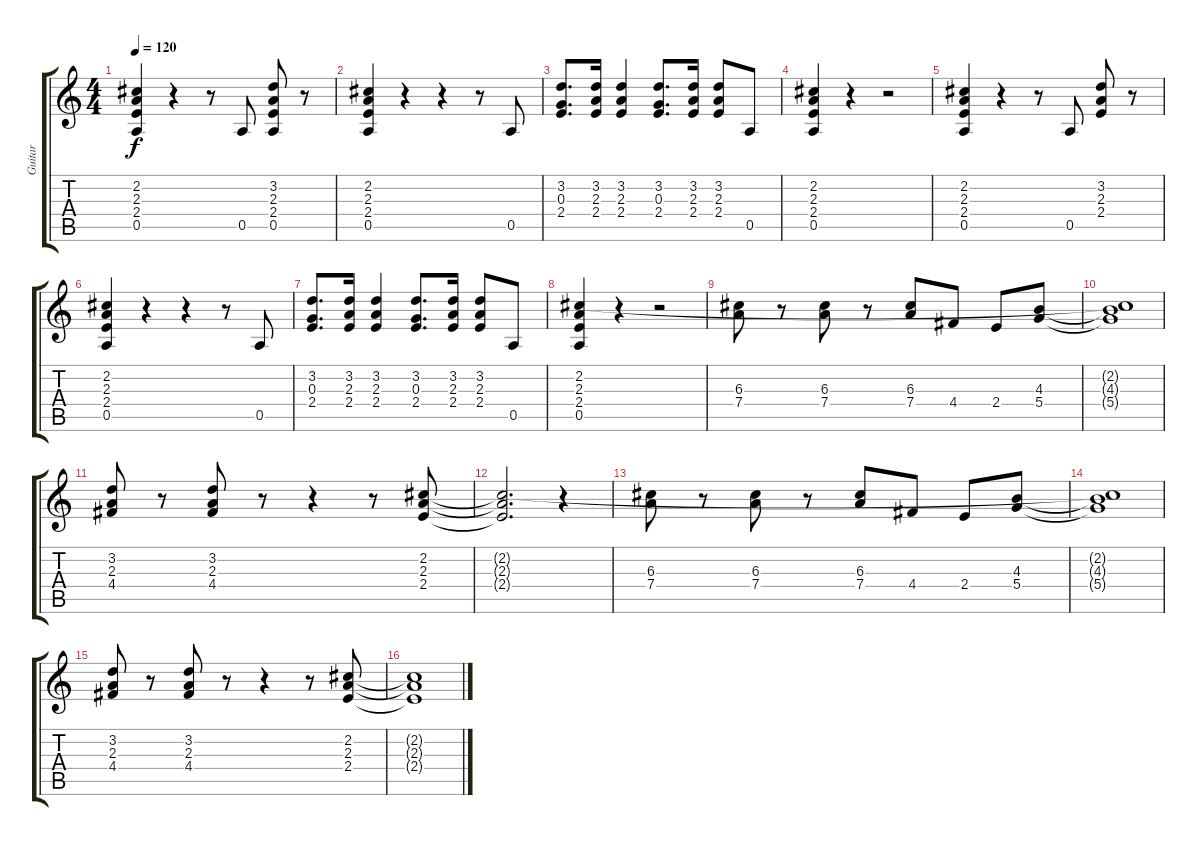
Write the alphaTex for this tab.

\track ("Guitar" "Guitar") {instrument distortionguitar}
\staff {score tabs}
\tuning (E4 B3 G3 D3 A2 E2) {hide}
\ts (4 4)
\tempo 120
\clef g2
\ks c
(2.2 2.3 2.4 0.5).4{dy f} r.4 r.8 0.5.8 (3.2 2.3 2.4 0.5).8 r.8 |
(2.2 2.3 2.4 0.5).4 r.4 r.4 r.8 0.5.8 |
(3.2 0.3 2.4).8{d} (3.2 2.3 2.4).16 (3.2 2.3 2.4).4 (3.2 0.3 2.4).8{d} (3.2 2.3 2.4).16 (3.2 2.3 2.4).8 0.5.8 |
(2.2 2.3 2.4 0.5).4 r.4 r.2 |
(2.2 2.3 2.4 0.5).4 r.4 r.8 0.5.8 (3.2 2.3 2.4).8 r.8 |
(2.2 2.3 2.4 0.5).4 r.4 r.4 r.8 0.5.8 |
(3.2 0.3 2.4).8{d} (3.2 2.3 2.4).16 (3.2 2.3 2.4).4 (3.2 0.3 2.4).8{d} (3.2 2.3 2.4).16 (3.2 2.3 2.4).8 0.5.8 |
(2.2 2.3 2.4 0.5).4 r.4 r.2 |
(6.3 7.4).8 r.8 (6.3 7.4).8 r.8 (6.3 7.4).8 4.4.8 2.4.8 (4.3 5.4).8 |
(2.2{t} 4.3{t} 5.4{t}).1 |
(3.2 2.3 4.4).8 r.8 (3.2 2.3 4.4).8 r.8 r.4 r.8 (2.2 2.3 2.4).8 |
(2.2{t} 2.3{t} 2.4{t}).2{d} r.4 |
(6.3 7.4).8 r.8 (6.3 7.4).8 r.8 (6.3 7.4).8 4.4.8 2.4.8 (4.3 5.4).8 |
(2.2{t} 4.3{t} 5.4{t}).1 |
(3.2 2.3 4.4).8 r.8 (3.2 2.3 4.4).8 r.8 r.4 r.8 (2.2 2.3 2.4).8 |
(2.2{t} 2.3{t} 2.4{t}).1
